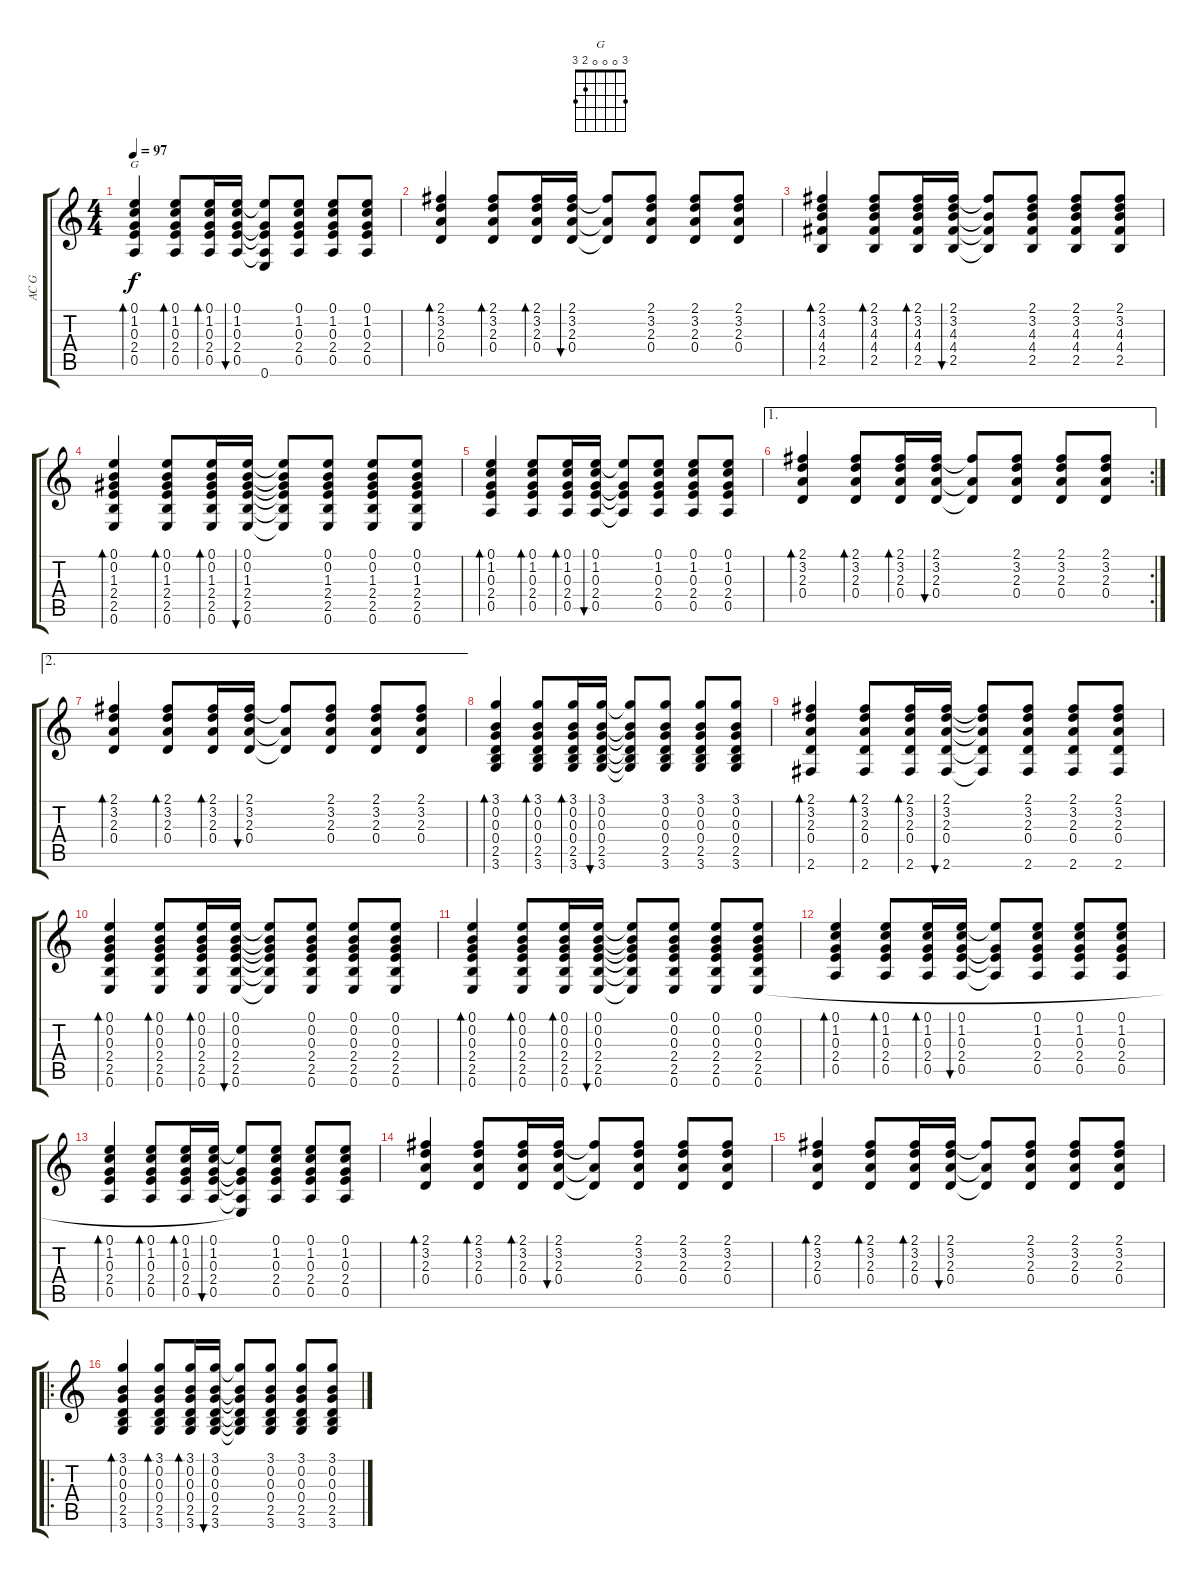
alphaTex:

\track ("AC G" "AC G") {instrument acousticguitarsteel}
\staff {score tabs}
\tuning (E4 B3 G3 D3 A2 E2) {hide}
\chord ("G" 3 0 0 0 2 3)
\ts (4 4)
\tempo 97
\clef g2
\ks c
(0.1 1.2 0.3 2.4 0.5).4{bd 30 ch "G" dy f} (0.1 1.2 0.3 2.4 0.5).8{bd 30} (0.1 1.2 0.3 2.4 0.5).16{bd 60} (0.1 1.2 0.3 2.4 0.5).16{bu 30} (0.1{t} 0.3{t} 2.4{t} 0.5{t} 0.6{t}).8 (0.1 1.2 0.3 2.4 0.5).8 (0.1 1.2 0.3 2.4 0.5).8 (0.1 1.2 0.3 2.4 0.5).8 |
(2.1 3.2 2.3 0.4).4{bd 30} (2.1 3.2 2.3 0.4).8{bd 30} (2.1 3.2 2.3 0.4).16{bd 60} (2.1 3.2 2.3 0.4).16{bu 30} (2.1{t} 2.3{t} 0.4{t}).8 (2.1 3.2 2.3 0.4).8 (2.1 3.2 2.3 0.4).8 (2.1 3.2 2.3 0.4).8 |
(2.1 3.2 4.3 4.4 2.5).4{bd 30} (2.1 3.2 4.3 4.4 2.5).8{bd 30} (2.1 3.2 4.3 4.4 2.5).16{bd 60} (2.1 3.2 4.3 4.4 2.5).16{bu 30} (2.1{t} 4.3{t} 4.4{t} 2.5{t}).8 (2.1 3.2 4.3 4.4 2.5).8 (2.1 3.2 4.3 4.4 2.5).8 (2.1 3.2 4.3 4.4 2.5).8 |
(0.1 0.2 1.3 2.4 2.5 0.6).4{bd 30} (0.1 0.2 1.3 2.4 2.5 0.6).8{bd 30} (0.1 0.2 1.3 2.4 2.5 0.6).16{bd 60} (0.1 0.2 1.3 2.4 2.5 0.6).16{bu 30} (0.1{t} 0.2{t} 1.3{t} 2.4{t} 2.5{t} 0.6{t}).8 (0.1 0.2 1.3 2.4 2.5 0.6).8 (0.1 0.2 1.3 2.4 2.5 0.6).8 (0.1 0.2 1.3 2.4 2.5 0.6).8 |
(0.1 1.2 0.3 2.4 0.5).4{bd 30} (0.1 1.2 0.3 2.4 0.5).8{bd 30} (0.1 1.2 0.3 2.4 0.5).16{bd 60} (0.1 1.2 0.3 2.4 0.5).16{bu 30} (0.1{t} 0.3{t} 2.4{t} 0.5{t}).8 (0.1 1.2 0.3 2.4 0.5).8 (0.1 1.2 0.3 2.4 0.5).8 (0.1 1.2 0.3 2.4 0.5).8 |
\ae 1
\rc 2
(2.1 3.2 2.3 0.4).4{bd 30} (2.1 3.2 2.3 0.4).8{bd 30} (2.1 3.2 2.3 0.4).16{bd 60} (2.1 3.2 2.3 0.4).16{bu 30} (2.1{t} 2.3{t} 0.4{t}).8 (2.1 3.2 2.3 0.4).8 (2.1 3.2 2.3 0.4).8 (2.1 3.2 2.3 0.4).8 |
\ae 2
(2.1 3.2 2.3 0.4).4{bd 30} (2.1 3.2 2.3 0.4).8{bd 30} (2.1 3.2 2.3 0.4).16{bd 60} (2.1 3.2 2.3 0.4).16{bu 30} (2.1{t} 2.3{t} 0.4{t}).8 (2.1 3.2 2.3 0.4).8 (2.1 3.2 2.3 0.4).8 (2.1 3.2 2.3 0.4).8 |
(3.1 0.2 0.3 0.4 2.5 3.6).4{bd 30} (3.1 0.2 0.3 0.4 2.5 3.6).8{bd 30} (3.1 0.2 0.3 0.4 2.5 3.6).16{bd 60} (3.1 0.2 0.3 0.4 2.5 3.6).16{bu 30} (3.1{t} 0.2{t} 0.3{t} 0.4{t} 2.5{t} 3.6{t}).8 (3.1 0.2 0.3 0.4 2.5 3.6).8 (3.1 0.2 0.3 0.4 2.5 3.6).8 (3.1 0.2 0.3 0.4 2.5 3.6).8 |
(2.1 3.2 2.3 0.4 2.6).4{bd 30} (2.1 3.2 2.3 0.4 2.6).8{bd 30} (2.1 3.2 2.3 0.4 2.6).16{bd 60} (2.1 3.2 2.3 0.4 2.6).16{bu 30} (2.1{t} 3.2{t} 2.3{t} 0.4{t} 2.6{t}).8 (2.1 3.2 2.3 0.4 2.6).8 (2.1 3.2 2.3 0.4 2.6).8 (2.1 3.2 2.3 0.4 2.6).8 |
(0.1 0.2 0.3 2.4 2.5 0.6).4{bd 30} (0.1 0.2 0.3 2.4 2.5 0.6).8{bd 30} (0.1 0.2 0.3 2.4 2.5 0.6).16{bd 60} (0.1 0.2 0.3 2.4 2.5 0.6).16{bu 30} (0.1{t} 0.2{t} 0.3{t} 2.4{t} 2.5{t} 0.6{t}).8 (0.1 0.2 0.3 2.4 2.5 0.6).8 (0.1 0.2 0.3 2.4 2.5 0.6).8 (0.1 0.2 0.3 2.4 2.5 0.6).8 |
(0.1 0.2 0.3 2.4 2.5 0.6).4{bd 30} (0.1 0.2 0.3 2.4 2.5 0.6).8{bd 30} (0.1 0.2 0.3 2.4 2.5 0.6).16{bd 60} (0.1 0.2 0.3 2.4 2.5 0.6).16{bu 30} (0.1{t} 0.2{t} 0.3{t} 2.4{t} 2.5{t} 0.6{t}).8 (0.1 0.2 0.3 2.4 2.5 0.6).8 (0.1 0.2 0.3 2.4 2.5 0.6).8 (0.1 0.2 0.3 2.4 2.5 0.6).8 |
(0.1 1.2 0.3 2.4 0.5).4{bd 30} (0.1 1.2 0.3 2.4 0.5).8{bd 30} (0.1 1.2 0.3 2.4 0.5).16{bd 60} (0.1 1.2 0.3 2.4 0.5).16{bu 30} (0.1{t} 0.3{t} 2.4{t} 0.5{t}).8 (0.1 1.2 0.3 2.4 0.5).8 (0.1 1.2 0.3 2.4 0.5).8 (0.1 1.2 0.3 2.4 0.5).8 |
(0.1 1.2 0.3 2.4 0.5).4{bd 30} (0.1 1.2 0.3 2.4 0.5).8{bd 30} (0.1 1.2 0.3 2.4 0.5).16{bd 60} (0.1 1.2 0.3 2.4 0.5).16{bu 30} (0.1{t} 0.3{t} 2.4{t} 0.5{t} 0.6{t}).8 (0.1 1.2 0.3 2.4 0.5).8 (0.1 1.2 0.3 2.4 0.5).8 (0.1 1.2 0.3 2.4 0.5).8 |
(2.1 3.2 2.3 0.4).4{bd 30} (2.1 3.2 2.3 0.4).8{bd 30} (2.1 3.2 2.3 0.4).16{bd 60} (2.1 3.2 2.3 0.4).16{bu 30} (2.1{t} 2.3{t} 0.4{t}).8 (2.1 3.2 2.3 0.4).8 (2.1 3.2 2.3 0.4).8 (2.1 3.2 2.3 0.4).8 |
(2.1 3.2 2.3 0.4).4{bd 30} (2.1 3.2 2.3 0.4).8{bd 30} (2.1 3.2 2.3 0.4).16{bd 60} (2.1 3.2 2.3 0.4).16{bu 30} (2.1{t} 2.3{t} 0.4{t}).8 (2.1 3.2 2.3 0.4).8 (2.1 3.2 2.3 0.4).8 (2.1 3.2 2.3 0.4).8 |
\ro
(3.1 0.2 0.3 0.4 2.5 3.6).4{bd 30} (3.1 0.2 0.3 0.4 2.5 3.6).8{bd 30} (3.1 0.2 0.3 0.4 2.5 3.6).16{bd 60} (3.1 0.2 0.3 0.4 2.5 3.6).16{bu 30} (3.1{t} 0.2{t} 0.3{t} 0.4{t} 2.5{t} 3.6{t}).8 (3.1 0.2 0.3 0.4 2.5 3.6).8 (3.1 0.2 0.3 0.4 2.5 3.6).8 (3.1 0.2 0.3 0.4 2.5 3.6).8
